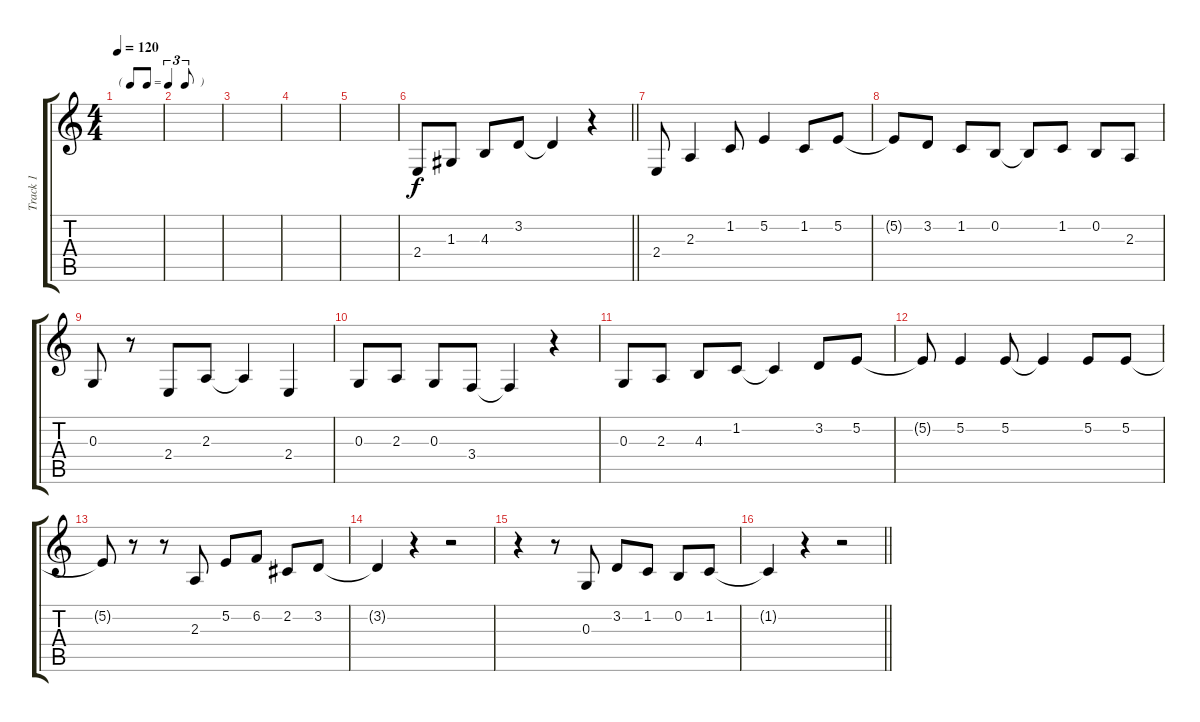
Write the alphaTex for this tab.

\track ("Track 1" "Track 1") {instrument tenorsax}
\staff {score tabs}
\tuning (E4 B3 G3 D3 A2 E2) {hide}
\ts (4 4)
\tf triplet8th
\tempo 120
\clef g2
\ks c
|
|
|
|
|
\barLineRight lightlight
2.4.8 1.3.8 4.3.8 3.2.8 3.2{t}.4 r.4 |
2.4.8 2.3.4 1.2.8 5.2.4 1.2.8 5.2.8 |
5.2{t}.8 3.2.8 1.2.8 0.2.8 0.2{t}.8 1.2.8 0.2.8 2.3.8 |
0.3.8 r.8 2.4.8 2.3.8 2.3{t}.4 2.4.4 |
0.3.8 2.3.8 0.3.8 3.4.8 3.4{t}.4 r.4 |
0.3.8 2.3.8 4.3.8 1.2.8 1.2{t}.4 3.2.8 5.2.8 |
5.2{t}.8 5.2.4 5.2.8 5.2{t}.4 5.2.8 5.2.8 |
5.2{t}.8 r.8 r.8 2.3.8 5.2.8 6.2.8 2.2.8 3.2.8 |
3.2{t}.4 r.4 r.2 |
r.4 r.8 0.3.8 3.2.8 1.2.8 0.2.8 1.2.8 |
\barLineRight lightlight
1.2{t}.4 r.4 r.2
